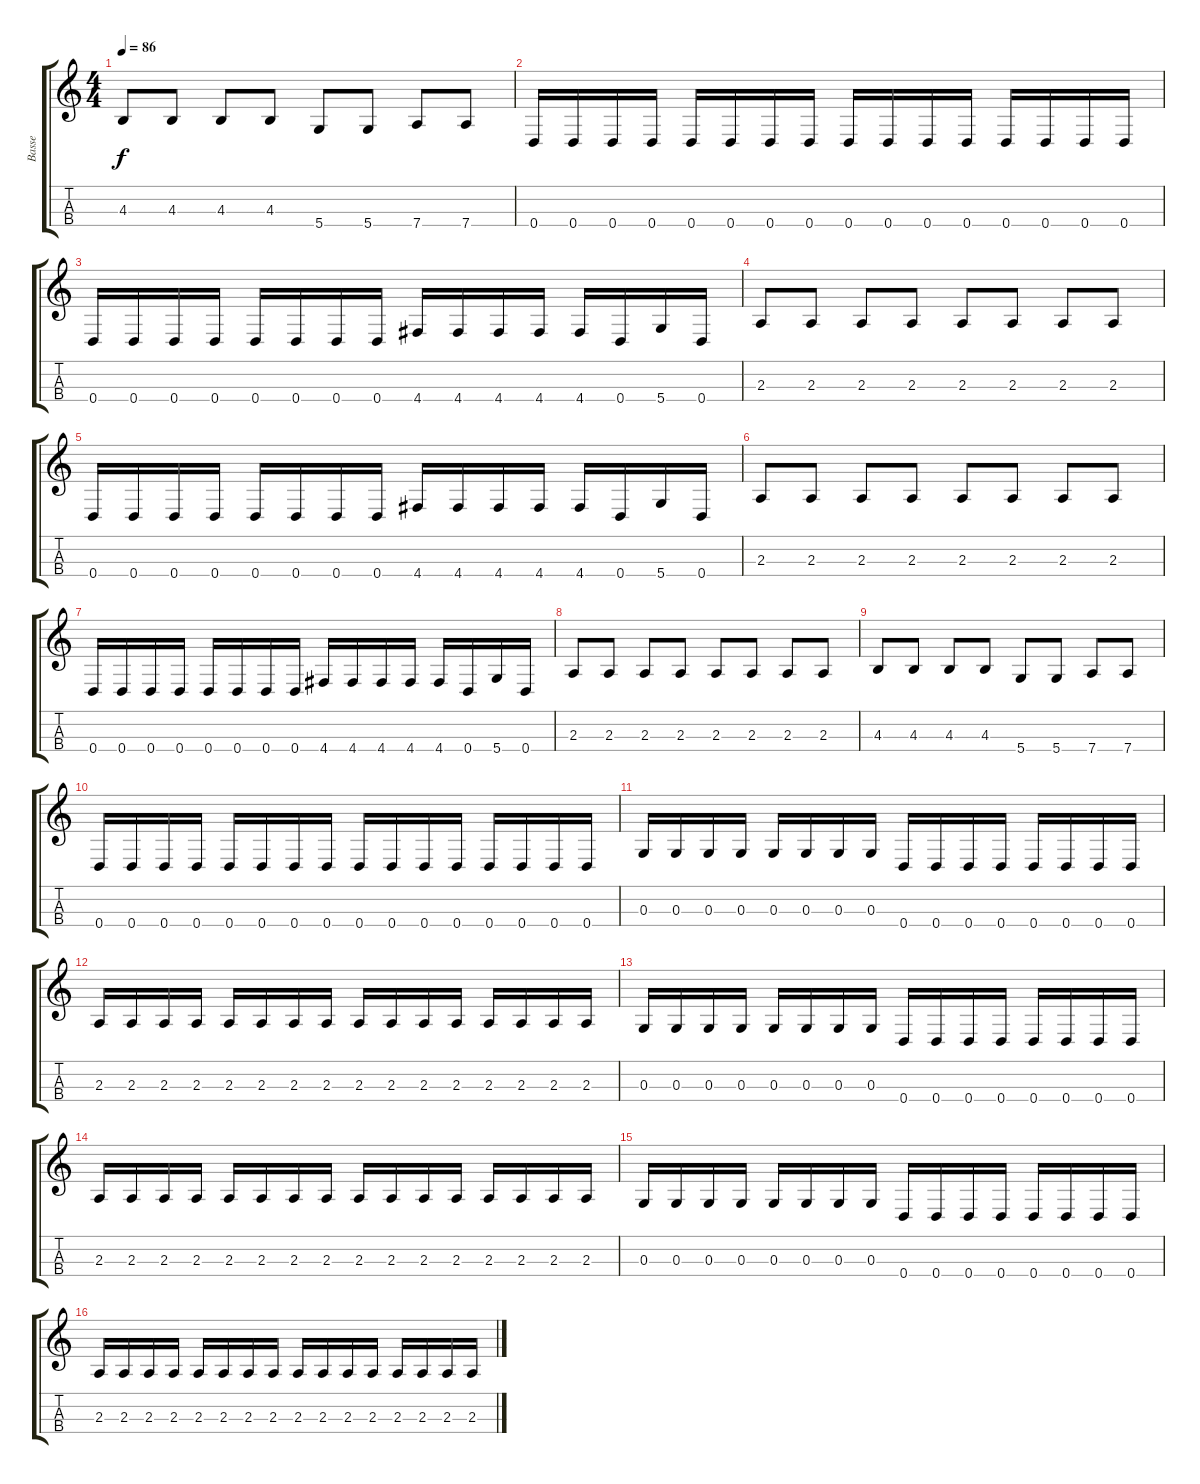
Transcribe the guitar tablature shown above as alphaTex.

\track ("Basse" "Basse") {instrument electricbassfinger}
\staff {score tabs}
\tuning (F3 C3 G2 D2) {hide}
\ts (4 4)
\tempo 86
\clef g2
\ks c
4.3.8{dy f} 4.3.8 4.3.8 4.3.8 5.4.8 5.4.8 7.4.8 7.4.8 |
0.4.16 0.4.16 0.4.16 0.4.16 0.4.16 0.4.16 0.4.16 0.4.16 0.4.16 0.4.16 0.4.16 0.4.16 0.4.16 0.4.16 0.4.16 0.4.16 |
0.4.16 0.4.16 0.4.16 0.4.16 0.4.16 0.4.16 0.4.16 0.4.16 4.4.16 4.4.16 4.4.16 4.4.16 4.4.16 0.4.16 5.4.16 0.4.16 |
2.3.8 2.3.8 2.3.8 2.3.8 2.3.8 2.3.8 2.3.8 2.3.8 |
0.4.16 0.4.16 0.4.16 0.4.16 0.4.16 0.4.16 0.4.16 0.4.16 4.4.16 4.4.16 4.4.16 4.4.16 4.4.16 0.4.16 5.4.16 0.4.16 |
2.3.8 2.3.8 2.3.8 2.3.8 2.3.8 2.3.8 2.3.8 2.3.8 |
0.4.16 0.4.16 0.4.16 0.4.16 0.4.16 0.4.16 0.4.16 0.4.16 4.4.16 4.4.16 4.4.16 4.4.16 4.4.16 0.4.16 5.4.16 0.4.16 |
2.3.8 2.3.8 2.3.8 2.3.8 2.3.8 2.3.8 2.3.8 2.3.8 |
4.3.8 4.3.8 4.3.8 4.3.8 5.4.8 5.4.8 7.4.8 7.4.8 |
0.4.16 0.4.16 0.4.16 0.4.16 0.4.16 0.4.16 0.4.16 0.4.16 0.4.16 0.4.16 0.4.16 0.4.16 0.4.16 0.4.16 0.4.16 0.4.16 |
0.3.16 0.3.16 0.3.16 0.3.16 0.3.16 0.3.16 0.3.16 0.3.16 0.4.16 0.4.16 0.4.16 0.4.16 0.4.16 0.4.16 0.4.16 0.4.16 |
2.3.16 2.3.16 2.3.16 2.3.16 2.3.16 2.3.16 2.3.16 2.3.16 2.3.16 2.3.16 2.3.16 2.3.16 2.3.16 2.3.16 2.3.16 2.3.16 |
0.3.16 0.3.16 0.3.16 0.3.16 0.3.16 0.3.16 0.3.16 0.3.16 0.4.16 0.4.16 0.4.16 0.4.16 0.4.16 0.4.16 0.4.16 0.4.16 |
2.3.16 2.3.16 2.3.16 2.3.16 2.3.16 2.3.16 2.3.16 2.3.16 2.3.16 2.3.16 2.3.16 2.3.16 2.3.16 2.3.16 2.3.16 2.3.16 |
0.3.16 0.3.16 0.3.16 0.3.16 0.3.16 0.3.16 0.3.16 0.3.16 0.4.16 0.4.16 0.4.16 0.4.16 0.4.16 0.4.16 0.4.16 0.4.16 |
2.3.16 2.3.16 2.3.16 2.3.16 2.3.16 2.3.16 2.3.16 2.3.16 2.3.16 2.3.16 2.3.16 2.3.16 2.3.16 2.3.16 2.3.16 2.3.16
